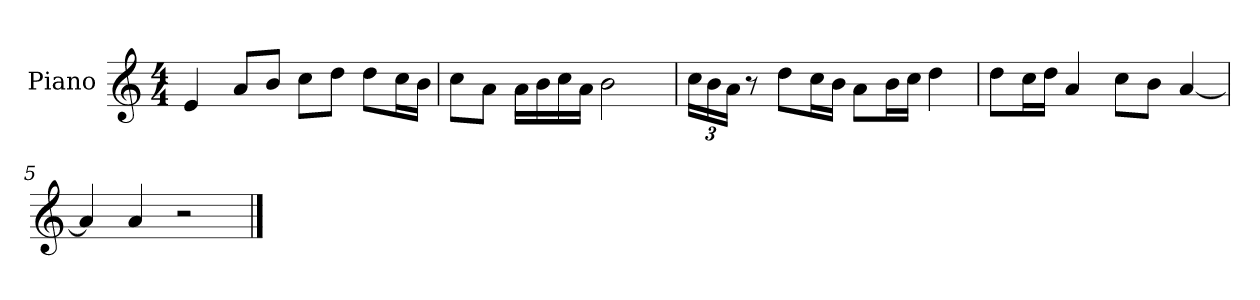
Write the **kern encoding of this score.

**kern
*part1
*staff1
*I"Piano
*I'P-no
*clefG2
*k[]
*M4/4
*MM90
=1
4e/
8a/L
8b/J
8cc\L
8dd\J
8dd\L
16cc\L
16b\JJ
=2
8cc\L
8a\J
16a\LL
16b\
16cc\
16a\JJ
2b\
=3
*Xbrackettup
24cc\LL
24b\
24a\JJ
8r
8dd\L
16cc\L
16b\JJ
8a\L
16b\L
16cc\JJ
4dd\
=4
8dd\L
16cc\L
16dd\JJ
4a/
8cc\L
8b\J
[4a/
=5
4a/]
4a/
2r
==
*-
